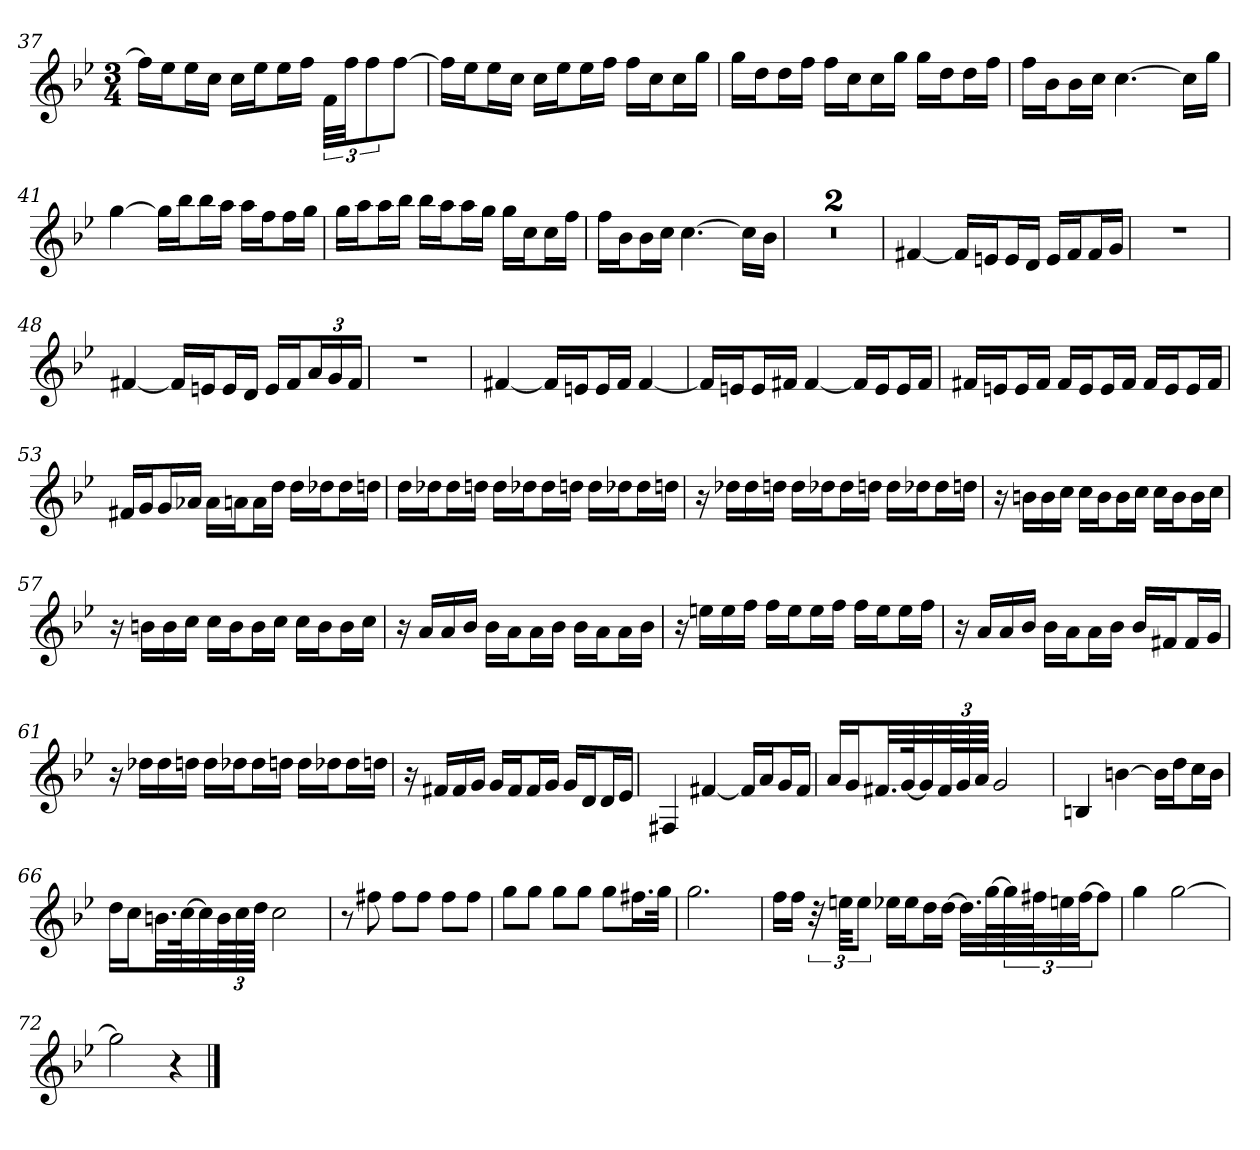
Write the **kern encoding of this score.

**kern
*part1
*staff1
*clefG2
*k[b-e-]
*B-:
*M3/4
=37
16ff\LL]
16ee-\J
16ee-\L
16cc\JJ
16cc\LL
16ee-\J
16ee-\L
16ff\JJ
48f\LLL
48ff\JJ
12ff\
[8ff\J
=38
16ff\LL]
16ee-\J
16ee-\L
16cc\JJ
16cc\LL
16ee-\J
16ee-\L
16ff\JJ
16ff\LL
16cc\J
16cc\L
16gg\JJ
=39
16gg\LL
16dd\J
16dd\L
16ff\JJ
16ff\LL
16cc\J
16cc\L
16gg\JJ
16gg\LL
16dd\J
16dd\L
16ff\JJ
=40
16ff\LL
16b-\J
16b-\L
16cc\JJ
[4.cc
16cc\LL]
16gg\JJ
=41
[4gg
16gg\LL]
16bb-\J
16bb-\L
16aa\JJ
16aa\LL
16ff\J
16ff\L
16gg\JJ
=42
16gg\LL
16aa\J
16aa\L
16bb-\JJ
16bb-\LL
16aa\J
16aa\L
16gg\JJ
16gg\LL
16cc\J
16cc\L
16ff\JJ
=43
16ff\LL
16b-\J
16b-\L
16cc\JJ
[4.cc
16cc\LL]
16b-\JJ
=44
2.r
=45
2.r
=46
[4f#X
16f#/LL]
16en/J
16e/L
16d/JJ
16e/LL
16f#/J
16f#/L
16g/JJ
=47
2.r
=48
[4f#X
16f#/LL]
16en/J
16e/L
16d/JJ
16e/LL
16f#/J
24a/L
24g/
24f#/JJ
=49
2.r
=50
[4f#X
16f#/LL]
16en/J
16e/L
16f#/JJ
[4f#
=51
16f#/LL]
16en/J
16e/L
16f#X/JJ
[4f#
16f#/LL]
16e/J
16e/L
16f#/JJ
=52
16f#X/LL
16en/J
16e/L
16f#/JJ
16f#/LL
16e/J
16e/L
16f#/JJ
16f#/LL
16e/J
16e/L
16f#/JJ
=53
16f#X/LL
16g/J
16g/L
16a-X/JJ
16a-\LL
16an\J
16a\L
16dd\JJ
16dd\LL
16dd-X\J
16dd-\L
16ddn\JJ
=54
16dd\LL
16dd-X\J
16dd-\L
16ddn\JJ
16dd\LL
16dd-X\J
16dd-\L
16ddn\JJ
16dd\LL
16dd-X\J
16dd-\L
16ddn\JJ
=55
16r
16dd-X\LL
16dd-\
16ddn\JJ
16dd\LL
16dd-X\J
16dd-\L
16ddn\JJ
16dd\LL
16dd-X\J
16dd-\L
16ddn\JJ
=56
16r
16bn\LL
16b\
16cc\JJ
16cc\LL
16b\J
16b\L
16cc\JJ
16cc\LL
16b\J
16b\L
16cc\JJ
=57
16r
16bn\LL
16b\
16cc\JJ
16cc\LL
16b\J
16b\L
16cc\JJ
16cc\LL
16b\J
16b\L
16cc\JJ
=58
16r
16a/LL
16a/
16b-/JJ
16b-\LL
16a\J
16a\L
16b-\JJ
16b-\LL
16a\J
16a\L
16b-\JJ
=59
16r
16een\LL
16ee\
16ff\JJ
16ff\LL
16ee\J
16ee\L
16ff\JJ
16ff\LL
16ee\J
16ee\L
16ff\JJ
=60
16r
16a/LL
16a/
16b-/JJ
16b-\LL
16a\J
16a\L
16b-\JJ
16b-/LL
16f#X/J
16f#/L
16g/JJ
=61
16r
16dd-X\LL
16dd-\
16ddn\JJ
16dd\LL
16dd-X\J
16dd-\L
16ddn\JJ
16dd\LL
16dd-X\J
16dd-\L
16ddn\JJ
=62
16r
16f#X/LL
16f#/
16g/JJ
16g/LL
16f#/J
16f#/L
16g/JJ
16g/LL
16d/J
16d/L
16e-/JJ
=63
4F#X
[4f#X
16f#/LL]
16a/J
16g/L
16f#/JJ
=64
16a/LL
16g/J
32.f#X/LL
[64g/K
32g/]
96f#/L
96g/
96a/JJJJ
2g
=65
4Bn
[4bn
16b\LL]
16dd\J
16cc\L
16b\JJ
=66
16dd\LL
16cc\J
32.bn\LL
[64cc\K
32cc\]
96b\L
96cc\
96dd\JJJJ
2cc
=67
8r
8ff#X
8ff#\L
8ff#\J
8ff#\L
8ff#\J
=68
8gg\L
8gg\J
8gg\L
8gg\J
8gg\L
16.ff#X\L
32gg\JJk
=69
2.gg
=70
16ff\LL
16ff\JJ
48r
48een\KKL
12ee\J
16ee-X\LL
16ee-\J
16dd\L
[16dd\JJ
32.dd\LLL]
[64gg\L
96gg\]
96ff#X\J
48een\
[48ff#\JJ
8ff#\J]
=71
4gg
[2gg
=72
2gg]
4r
==
*-
